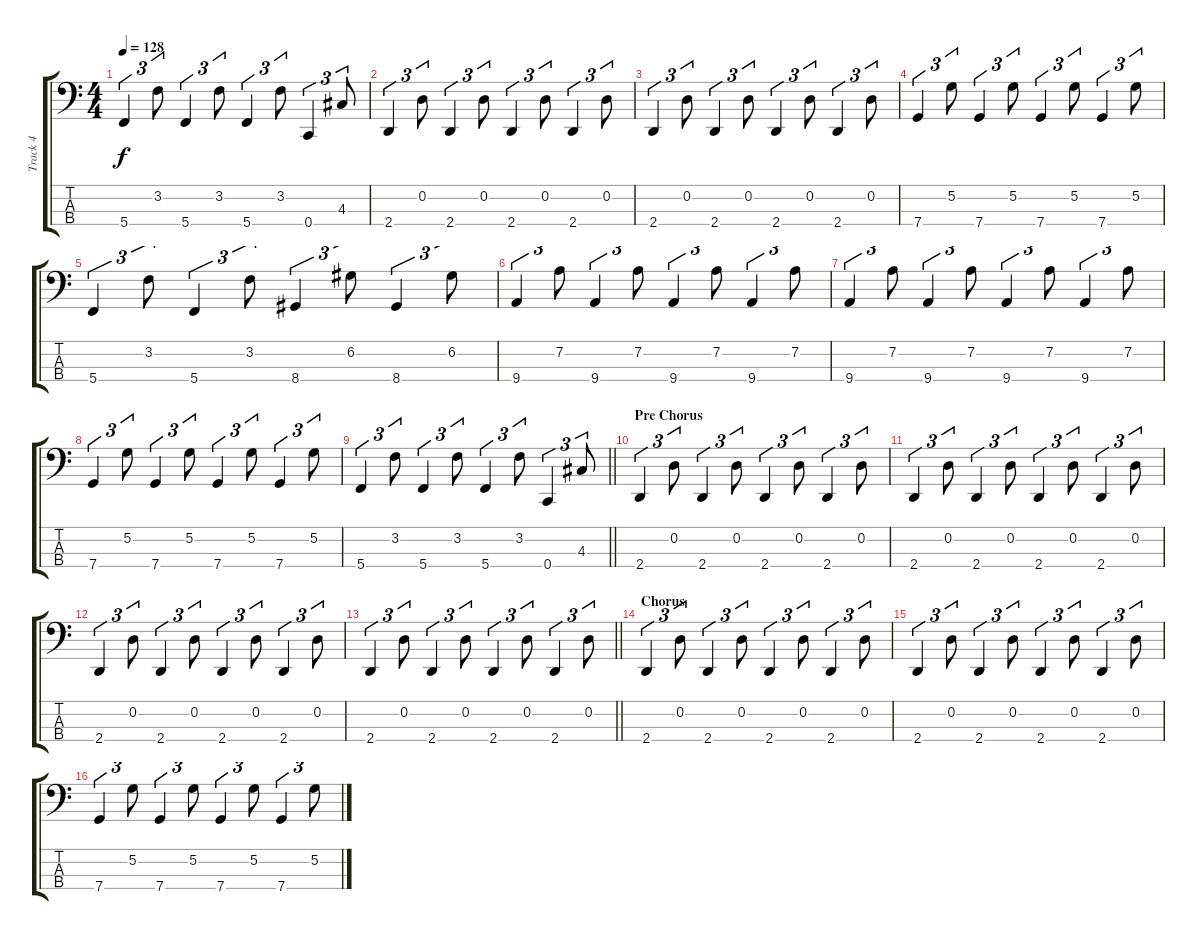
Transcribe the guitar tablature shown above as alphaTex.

\track ("Track 4" "Track 4") {instrument electricbassfinger}
\staff {score tabs}
\tuning (G2 D2 A1 C1) {hide}
\ts (4 4)
\tempo 128
\clef f4
\ks c
5.4.4{tu (3 2) dy f} 3.2.8{tu (3 2)} 5.4.4{tu (3 2)} 3.2.8{tu (3 2)} 5.4.4{tu (3 2)} 3.2.8{tu (3 2)} 0.4.4{tu (3 2)} 4.3.8{tu (3 2)} |
2.4.4{tu (3 2)} 0.2.8{tu (3 2)} 2.4.4{tu (3 2)} 0.2.8{tu (3 2)} 2.4.4{tu (3 2)} 0.2.8{tu (3 2)} 2.4.4{tu (3 2)} 0.2.8{tu (3 2)} |
2.4.4{tu (3 2)} 0.2.8{tu (3 2)} 2.4.4{tu (3 2)} 0.2.8{tu (3 2)} 2.4.4{tu (3 2)} 0.2.8{tu (3 2)} 2.4.4{tu (3 2)} 0.2.8{tu (3 2)} |
7.4.4{tu (3 2)} 5.2.8{tu (3 2)} 7.4.4{tu (3 2)} 5.2.8{tu (3 2)} 7.4.4{tu (3 2)} 5.2.8{tu (3 2)} 7.4.4{tu (3 2)} 5.2.8{tu (3 2)} |
5.4.4{tu (3 2)} 3.2.8{tu (3 2)} 5.4.4{tu (3 2)} 3.2.8{tu (3 2)} 8.4.4{tu (3 2)} 6.2.8{tu (3 2)} 8.4.4{tu (3 2)} 6.2.8{tu (3 2)} |
9.4.4{tu (3 2)} 7.2.8{tu (3 2)} 9.4.4{tu (3 2)} 7.2.8{tu (3 2)} 9.4.4{tu (3 2)} 7.2.8{tu (3 2)} 9.4.4{tu (3 2)} 7.2.8{tu (3 2)} |
9.4.4{tu (3 2)} 7.2.8{tu (3 2)} 9.4.4{tu (3 2)} 7.2.8{tu (3 2)} 9.4.4{tu (3 2)} 7.2.8{tu (3 2)} 9.4.4{tu (3 2)} 7.2.8{tu (3 2)} |
7.4.4{tu (3 2)} 5.2.8{tu (3 2)} 7.4.4{tu (3 2)} 5.2.8{tu (3 2)} 7.4.4{tu (3 2)} 5.2.8{tu (3 2)} 7.4.4{tu (3 2)} 5.2.8{tu (3 2)} |
\barLineRight lightlight
5.4.4{tu (3 2)} 3.2.8{tu (3 2)} 5.4.4{tu (3 2)} 3.2.8{tu (3 2)} 5.4.4{tu (3 2)} 3.2.8{tu (3 2)} 0.4.4{tu (3 2)} 4.3.8{tu (3 2)} |
\section ("" "Pre Chorus")
2.4.4{tu (3 2)} 0.2.8{tu (3 2)} 2.4.4{tu (3 2)} 0.2.8{tu (3 2)} 2.4.4{tu (3 2)} 0.2.8{tu (3 2)} 2.4.4{tu (3 2)} 0.2.8{tu (3 2)} |
2.4.4{tu (3 2)} 0.2.8{tu (3 2)} 2.4.4{tu (3 2)} 0.2.8{tu (3 2)} 2.4.4{tu (3 2)} 0.2.8{tu (3 2)} 2.4.4{tu (3 2)} 0.2.8{tu (3 2)} |
2.4.4{tu (3 2)} 0.2.8{tu (3 2)} 2.4.4{tu (3 2)} 0.2.8{tu (3 2)} 2.4.4{tu (3 2)} 0.2.8{tu (3 2)} 2.4.4{tu (3 2)} 0.2.8{tu (3 2)} |
\barLineRight lightlight
2.4.4{tu (3 2)} 0.2.8{tu (3 2)} 2.4.4{tu (3 2)} 0.2.8{tu (3 2)} 2.4.4{tu (3 2)} 0.2.8{tu (3 2)} 2.4.4{tu (3 2)} 0.2.8{tu (3 2)} |
\section ("" "Chorus")
2.4.4{tu (3 2)} 0.2.8{tu (3 2)} 2.4.4{tu (3 2)} 0.2.8{tu (3 2)} 2.4.4{tu (3 2)} 0.2.8{tu (3 2)} 2.4.4{tu (3 2)} 0.2.8{tu (3 2)} |
2.4.4{tu (3 2)} 0.2.8{tu (3 2)} 2.4.4{tu (3 2)} 0.2.8{tu (3 2)} 2.4.4{tu (3 2)} 0.2.8{tu (3 2)} 2.4.4{tu (3 2)} 0.2.8{tu (3 2)} |
7.4.4{tu (3 2)} 5.2.8{tu (3 2)} 7.4.4{tu (3 2)} 5.2.8{tu (3 2)} 7.4.4{tu (3 2)} 5.2.8{tu (3 2)} 7.4.4{tu (3 2)} 5.2.8{tu (3 2)}
